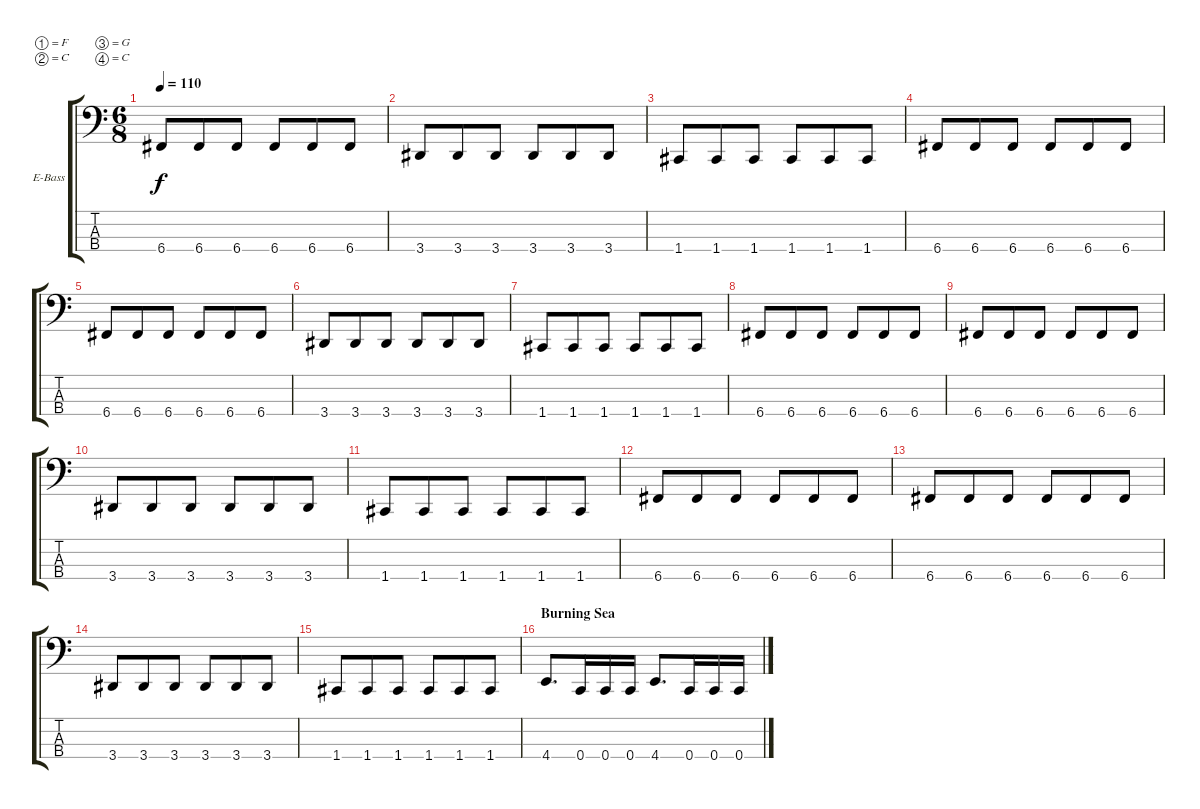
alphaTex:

\bracketExtendMode groupsimilarinstruments
\firstSystemTrackNameOrientation horizontal
\otherSystemsTrackNameOrientation horizontal
\track ("Electric Bass" "E-Bass") {instrument electricbassfinger}
\staff {score tabs}
\tuning (F2 C2 G1 C1)
\ts (6 8)
\tempo 110
\clef f4
\ks c
6.4.8{dy f} 6.4.8 6.4.8 6.4.8 6.4.8 6.4.8 |
3.4.8 3.4.8 3.4.8 3.4.8 3.4.8 3.4.8 |
1.4.8 1.4.8 1.4.8 1.4.8 1.4.8 1.4.8 |
6.4.8 6.4.8 6.4.8 6.4.8 6.4.8 6.4.8 |
6.4.8 6.4.8 6.4.8 6.4.8 6.4.8 6.4.8 |
3.4.8 3.4.8 3.4.8 3.4.8 3.4.8 3.4.8 |
1.4.8 1.4.8 1.4.8 1.4.8 1.4.8 1.4.8 |
6.4.8 6.4.8 6.4.8 6.4.8 6.4.8 6.4.8 |
6.4.8 6.4.8 6.4.8 6.4.8 6.4.8 6.4.8 |
3.4.8 3.4.8 3.4.8 3.4.8 3.4.8 3.4.8 |
1.4.8 1.4.8 1.4.8 1.4.8 1.4.8 1.4.8 |
6.4.8 6.4.8 6.4.8 6.4.8 6.4.8 6.4.8 |
6.4.8 6.4.8 6.4.8 6.4.8 6.4.8 6.4.8 |
3.4.8 3.4.8 3.4.8 3.4.8 3.4.8 3.4.8 |
1.4.8 1.4.8 1.4.8 1.4.8 1.4.8 1.4.8 |
\section ("" "Burning Sea")
4.4.8{d} 0.4.16 0.4.16 0.4.16 4.4.8{d} 0.4.16 0.4.16 0.4.16
